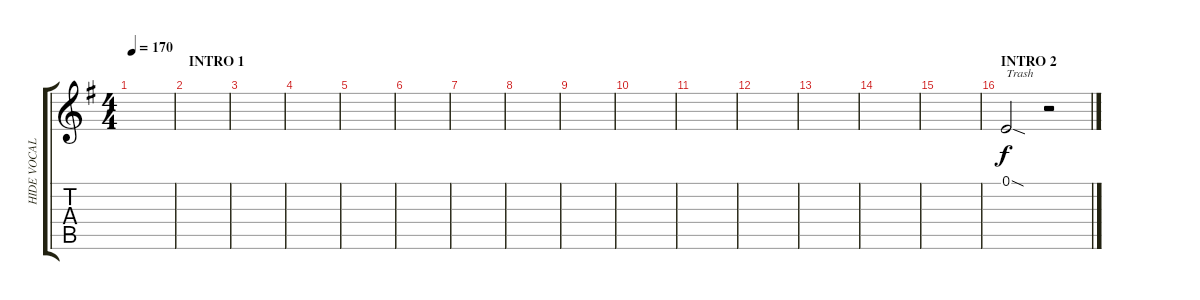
\track ("HIDE VOCAL" "HIDE VOCAL") {instrument oboe}
\staff {score tabs}
\tuning (E4 B3 G3 D3 A2 E2) {hide}
\ts (4 4)
\tempo 170
\clef g2
\ks eminor
|
\section ("" "INTRO 1")
|
|
|
|
|
|
|
|
|
|
|
|
|
|
\section ("" "INTRO 2")
0.1{sod}.2{txt "Trash"} r.2
